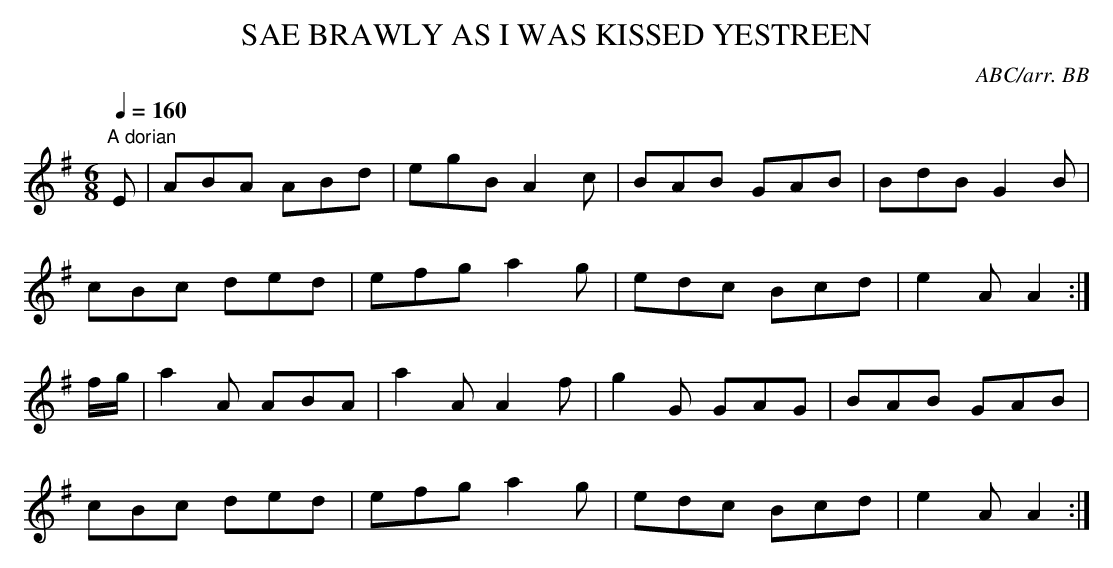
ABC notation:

X:1
T:SAE BRAWLY AS I WAS KISSED YESTREEN
C:ABC/arr. BB
L:1/8
M:6/8
Q:1/4=160
K:G
"A dorian"
E|ABA ABd|egB A2c|BAB GAB|BdB G2B|
cBc ded|efg a2g|edc Bcd|e2A A2 :|
f/g/|a2A ABA|a2A A2f|g2G GAG|BAB GAB|
cBc ded|efg a2g|edc Bcd|e2A A2 :|
